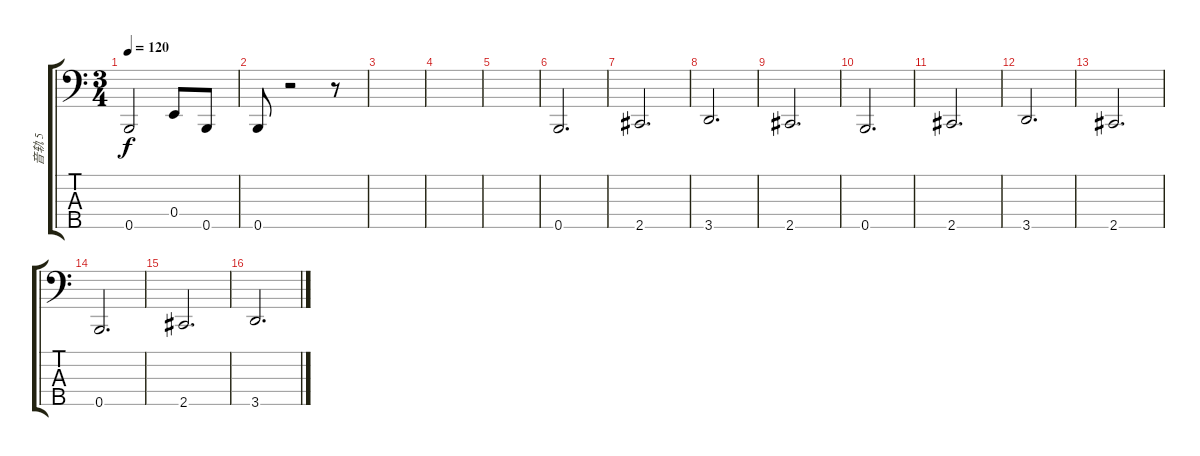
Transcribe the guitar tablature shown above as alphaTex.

\track ("音轨 5" "音轨 5") {instrument electricbassfinger}
\staff {score tabs}
\tuning (G2 D2 A1 E1 B0) {hide}
\ts (3 4)
\tempo 120
\clef f4
\ks c
0.5{t}.2{dy f} 0.4.8 0.5.8 |
0.5.8 r.2 r.8 |
|
|
|
0.5.2{d} |
2.5.2{d} |
3.5.2{d} |
2.5.2{d} |
0.5.2{d} |
2.5.2{d} |
3.5.2{d} |
2.5.2{d} |
0.5.2{d} |
2.5.2{d} |
3.5.2{d}
